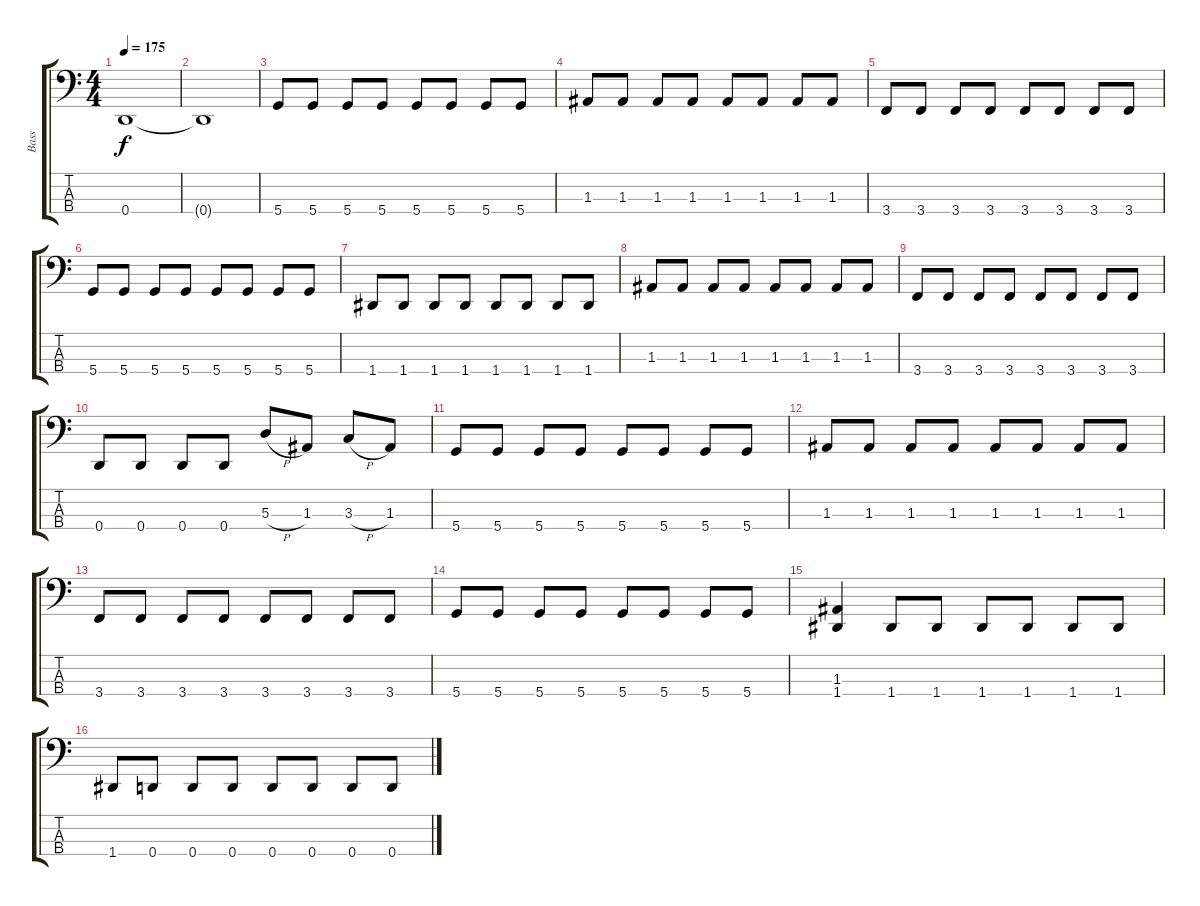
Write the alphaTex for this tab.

\track ("Bass" "Bass") {instrument electricbasspick}
\staff {score tabs}
\tuning (G2 D2 A1 D1) {hide}
\ts (4 4)
\tempo 175
\clef f4
\ks c
0.4.1{dy f} |
0.4{t}.1 |
5.4.8 5.4.8 5.4.8 5.4.8 5.4.8 5.4.8 5.4.8 5.4.8 |
1.3.8 1.3.8 1.3.8 1.3.8 1.3.8 1.3.8 1.3.8 1.3.8 |
3.4.8 3.4.8 3.4.8 3.4.8 3.4.8 3.4.8 3.4.8 3.4.8 |
5.4.8 5.4.8 5.4.8 5.4.8 5.4.8 5.4.8 5.4.8 5.4.8 |
1.4.8 1.4.8 1.4.8 1.4.8 1.4.8 1.4.8 1.4.8 1.4.8 |
1.3.8 1.3.8 1.3.8 1.3.8 1.3.8 1.3.8 1.3.8 1.3.8 |
3.4.8 3.4.8 3.4.8 3.4.8 3.4.8 3.4.8 3.4.8 3.4.8 |
0.4.8 0.4.8 0.4.8 0.4.8 5.3{h}.8 1.3.8 3.3{h}.8 1.3.8 |
5.4.8 5.4.8 5.4.8 5.4.8 5.4.8 5.4.8 5.4.8 5.4.8 |
1.3.8 1.3.8 1.3.8 1.3.8 1.3.8 1.3.8 1.3.8 1.3.8 |
3.4.8 3.4.8 3.4.8 3.4.8 3.4.8 3.4.8 3.4.8 3.4.8 |
5.4.8 5.4.8 5.4.8 5.4.8 5.4.8 5.4.8 5.4.8 5.4.8 |
(1.3 1.4).4 1.4.8 1.4.8 1.4.8 1.4.8 1.4.8 1.4.8 |
1.4.8 0.4.8 0.4.8 0.4.8 0.4.8 0.4.8 0.4.8 0.4.8
